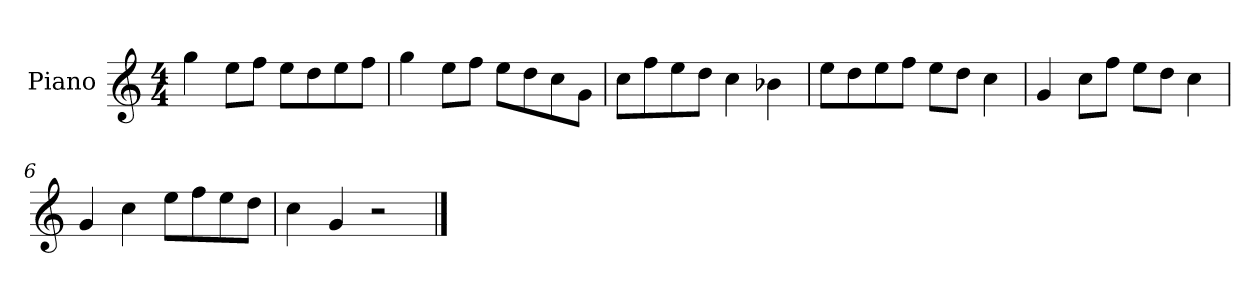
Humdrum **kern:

**kern
*part1
*staff1
*I"Piano
*I'P-no
*clefG2
*k[]
*M4/4
*MM90
=1
4gg\
8ee\L
8ff\J
8ee\L
8dd\
8ee\
8ff\J
=2
4gg\
8ee\L
8ff\J
8ee\L
8dd\
8cc\
8g\J
=3
8cc\L
8ff\
8ee\
8dd\J
4cc\
4b-X\
=4
8ee\L
8dd\
8ee\
8ff\J
8ee\L
8dd\J
4cc\
=5
4g/
8cc\L
8ff\J
8ee\L
8dd\J
4cc\
=6
4g/
4cc\
8ee\L
8ff\
8ee\
8dd\J
!!LO:LB:g=z
=7
4cc\
4g/
2r
==
*-
